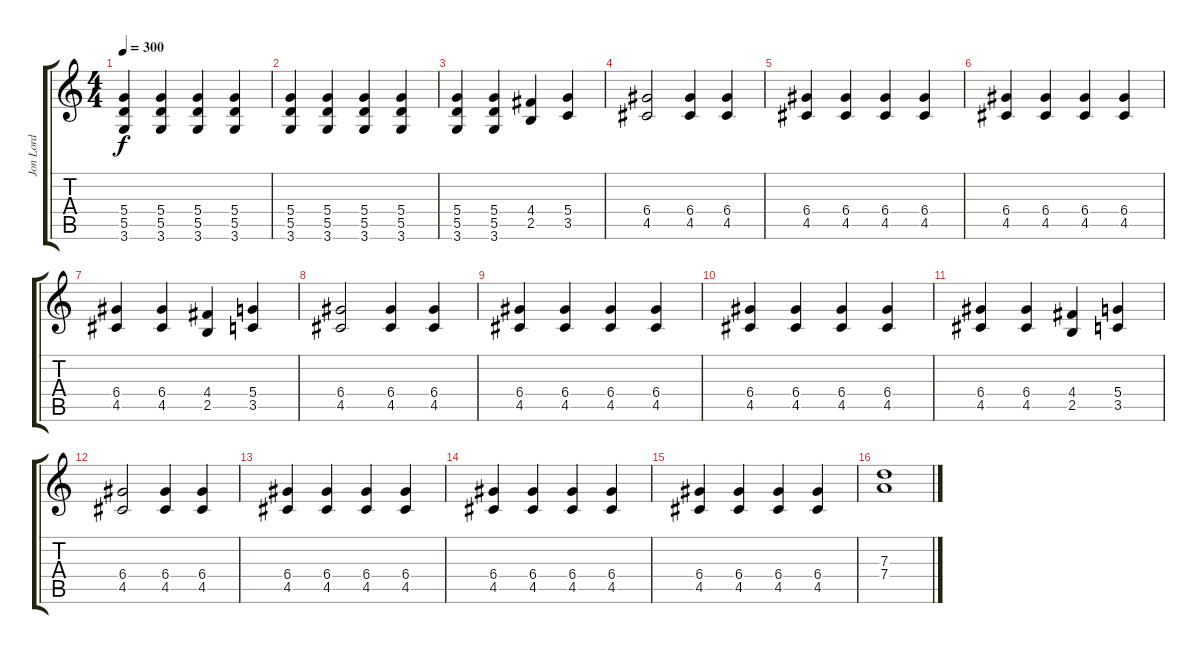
\track ("Jon Lord" "Jon Lord") {instrument electricguitarjazz}
\staff {score tabs}
\tuning (E4 B3 G3 D3 A2 E2) {hide}
\ts (4 4)
\tempo 300
\clef g2
\ks c
(5.4 5.5 3.6).4{dy f} (5.4 5.5 3.6).4 (5.4 5.5 3.6).4 (5.4 5.5 3.6).4 |
(5.4 5.5 3.6).4 (5.4 5.5 3.6).4 (5.4 5.5 3.6).4 (5.4 5.5 3.6).4 |
(5.4 5.5 3.6).4 (5.4 5.5 3.6).4 (4.4 2.5).4 (5.4 3.5).4 |
(6.4 4.5).2 (6.4 4.5).4 (6.4 4.5).4 |
(6.4 4.5).4 (6.4 4.5).4 (6.4 4.5).4 (6.4 4.5).4 |
(6.4 4.5).4 (6.4 4.5).4 (6.4 4.5).4 (6.4 4.5).4 |
(6.4 4.5).4 (6.4 4.5).4 (4.4 2.5).4 (5.4 3.5).4 |
(6.4 4.5).2 (6.4 4.5).4 (6.4 4.5).4 |
(6.4 4.5).4 (6.4 4.5).4 (6.4 4.5).4 (6.4 4.5).4 |
(6.4 4.5).4 (6.4 4.5).4 (6.4 4.5).4 (6.4 4.5).4 |
(6.4 4.5).4 (6.4 4.5).4 (4.4 2.5).4 (5.4 3.5).4 |
(6.4 4.5).2 (6.4 4.5).4 (6.4 4.5).4 |
(6.4 4.5).4 (6.4 4.5).4 (6.4 4.5).4 (6.4 4.5).4 |
(6.4 4.5).4 (6.4 4.5).4 (6.4 4.5).4 (6.4 4.5).4 |
(6.4 4.5).4 (6.4 4.5).4 (6.4 4.5).4 (6.4 4.5).4 |
(7.3 7.4).1
